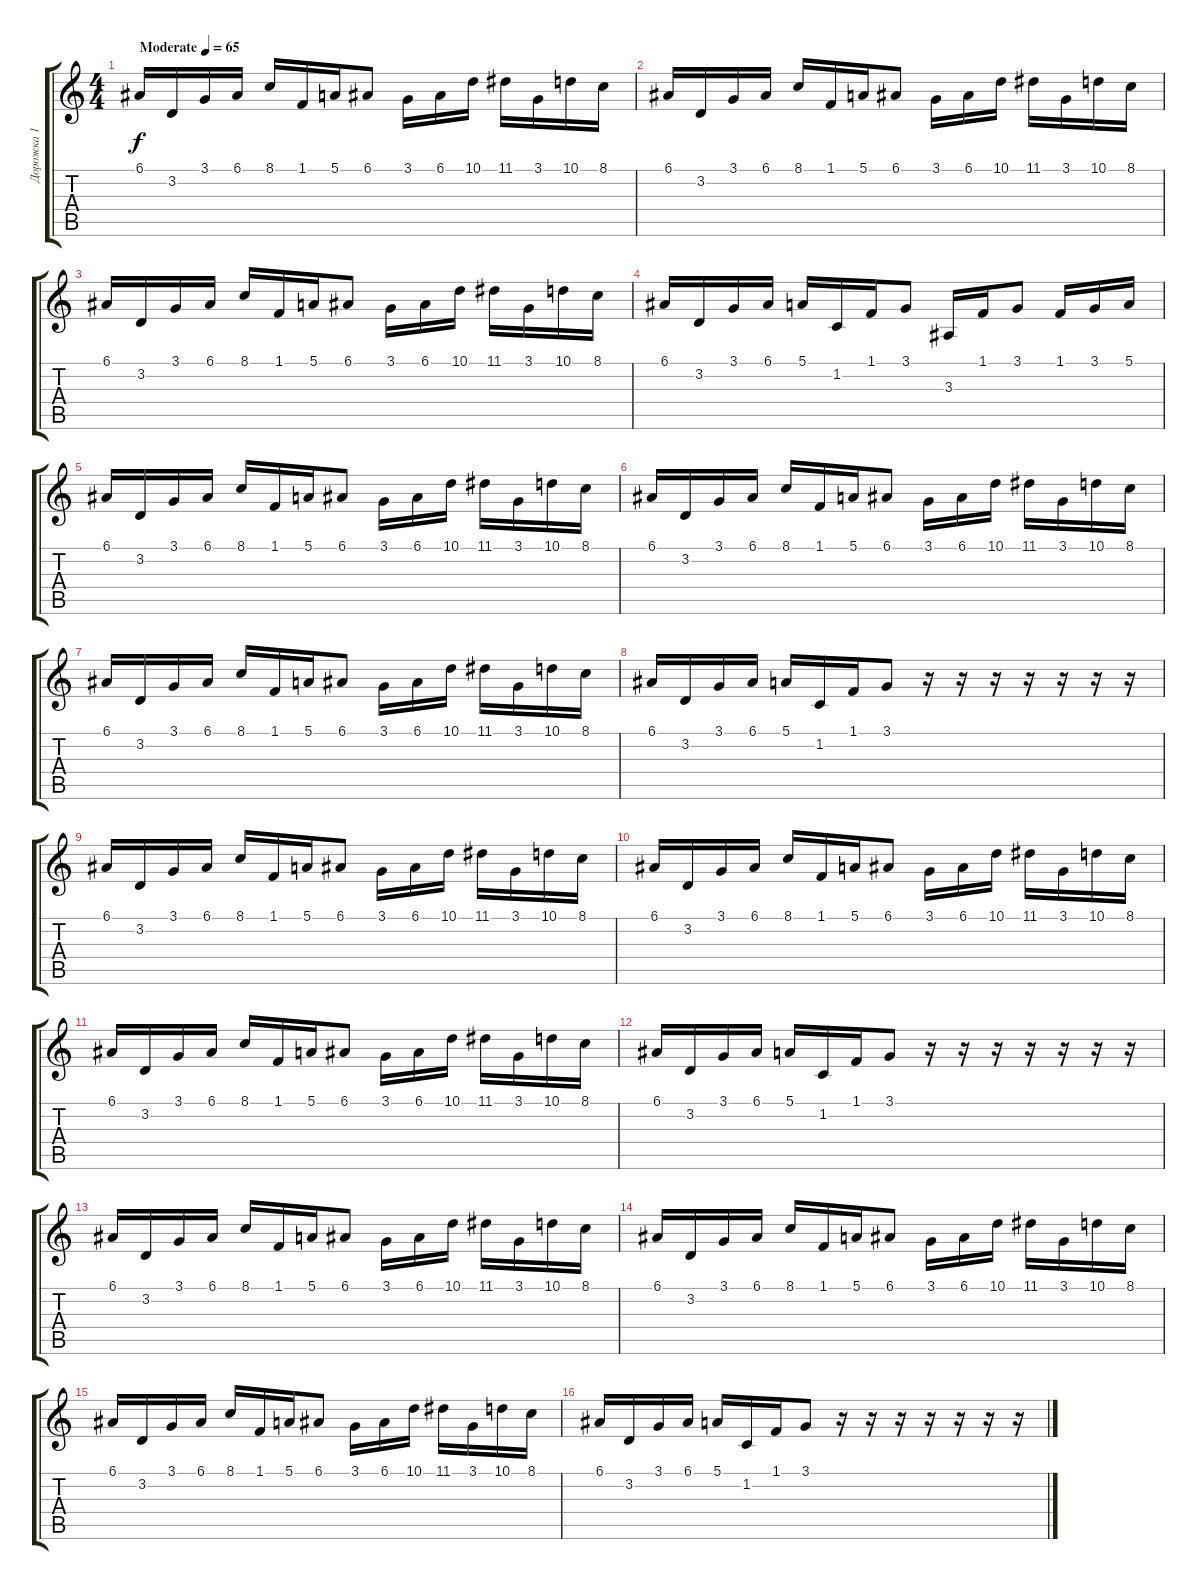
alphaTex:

\track ("Дорожка 1" "Дорожка 1") {instrument acousticgrandpiano}
\staff {score tabs}
\tuning (E4 B3 G3 D3 A2 E2) {hide}
\ts (4 4)
\tempo (65 "Moderate")
\clef g2
\ks c
6.1.16{dy f instrument acousticgrandpiano} 3.2.16 3.1.16 6.1.16 8.1.16 1.1.16 5.1.16 6.1.8 3.1.16 6.1.16 10.1.16 11.1.16 3.1.16 10.1.16 8.1.16 |
6.1.16 3.2.16 3.1.16 6.1.16 8.1.16 1.1.16 5.1.16 6.1.8 3.1.16 6.1.16 10.1.16 11.1.16 3.1.16 10.1.16 8.1.16 |
6.1.16 3.2.16 3.1.16 6.1.16 8.1.16 1.1.16 5.1.16 6.1.8 3.1.16 6.1.16 10.1.16 11.1.16 3.1.16 10.1.16 8.1.16 |
6.1.16 3.2.16 3.1.16 6.1.16 5.1.16 1.2.16 1.1.16 3.1.8 3.3.16 1.1.16 3.1.8 1.1.16 3.1.16 5.1.16 |
6.1.16 3.2.16 3.1.16 6.1.16 8.1.16 1.1.16 5.1.16 6.1.8 3.1.16 6.1.16 10.1.16 11.1.16 3.1.16 10.1.16 8.1.16 |
6.1.16 3.2.16 3.1.16 6.1.16 8.1.16 1.1.16 5.1.16 6.1.8 3.1.16 6.1.16 10.1.16 11.1.16 3.1.16 10.1.16 8.1.16 |
6.1.16 3.2.16 3.1.16 6.1.16 8.1.16 1.1.16 5.1.16 6.1.8 3.1.16 6.1.16 10.1.16 11.1.16 3.1.16 10.1.16 8.1.16 |
6.1.16 3.2.16 3.1.16 6.1.16 5.1.16 1.2.16 1.1.16 3.1.8 r.16 r.16 r.16 r.16 r.16 r.16 r.16 |
6.1.16 3.2.16 3.1.16 6.1.16 8.1.16 1.1.16 5.1.16 6.1.8 3.1.16 6.1.16 10.1.16 11.1.16 3.1.16 10.1.16 8.1.16 |
6.1.16 3.2.16 3.1.16 6.1.16 8.1.16 1.1.16 5.1.16 6.1.8 3.1.16 6.1.16 10.1.16 11.1.16 3.1.16 10.1.16 8.1.16 |
6.1.16 3.2.16 3.1.16 6.1.16 8.1.16 1.1.16 5.1.16 6.1.8 3.1.16 6.1.16 10.1.16 11.1.16 3.1.16 10.1.16 8.1.16 |
6.1.16 3.2.16 3.1.16 6.1.16 5.1.16 1.2.16 1.1.16 3.1.8 r.16 r.16 r.16 r.16 r.16 r.16 r.16 |
6.1.16 3.2.16 3.1.16 6.1.16 8.1.16 1.1.16 5.1.16 6.1.8 3.1.16 6.1.16 10.1.16 11.1.16 3.1.16 10.1.16 8.1.16 |
6.1.16 3.2.16 3.1.16 6.1.16 8.1.16 1.1.16 5.1.16 6.1.8 3.1.16 6.1.16 10.1.16 11.1.16 3.1.16 10.1.16 8.1.16 |
6.1.16 3.2.16 3.1.16 6.1.16 8.1.16 1.1.16 5.1.16 6.1.8 3.1.16 6.1.16 10.1.16 11.1.16 3.1.16 10.1.16 8.1.16 |
6.1.16 3.2.16 3.1.16 6.1.16 5.1.16 1.2.16 1.1.16 3.1.8 r.16 r.16 r.16 r.16 r.16 r.16 r.16
